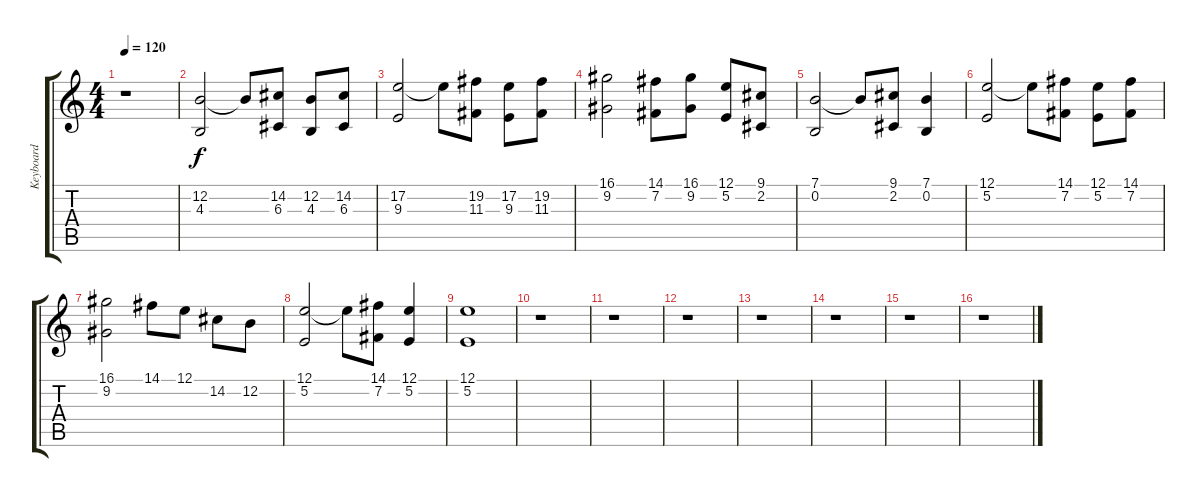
\track ("Keyboard" "Keyboard") {instrument harpsichord}
\staff {score tabs}
\tuning (E4 B3 G3 D3 A2 E2) {hide}
\ts (4 4)
\tempo 120
\clef g2
\ks c
r.1{dy f} |
(12.2 4.3).2 12.2{t}.8 (14.2 6.3).8 (12.2 4.3).8 (14.2 6.3).8 |
(17.2 9.3).2 17.2{t}.8 (19.2 11.3).8 (17.2 9.3).8 (19.2 11.3).8 |
(16.1 9.2).2 (14.1 7.2).8 (16.1 9.2).8 (12.1 5.2).8 (9.1 2.2).8 |
(7.1 0.2).2 7.1{t}.8 (9.1 2.2).8 (7.1 0.2).4 |
(12.1 5.2).2 12.1{t}.8 (14.1 7.2).8 (12.1 5.2).8 (14.1 7.2).8 |
(16.1 9.2).2 14.1.8 12.1.8 14.2.8 12.2.8 |
(12.1 5.2).2 12.1{t}.8 (14.1 7.2).8 (12.1 5.2).4 |
(12.1 5.2).1 |
r.1 |
r.1 |
r.1 |
r.1 |
r.1 |
r.1 |
r.1
